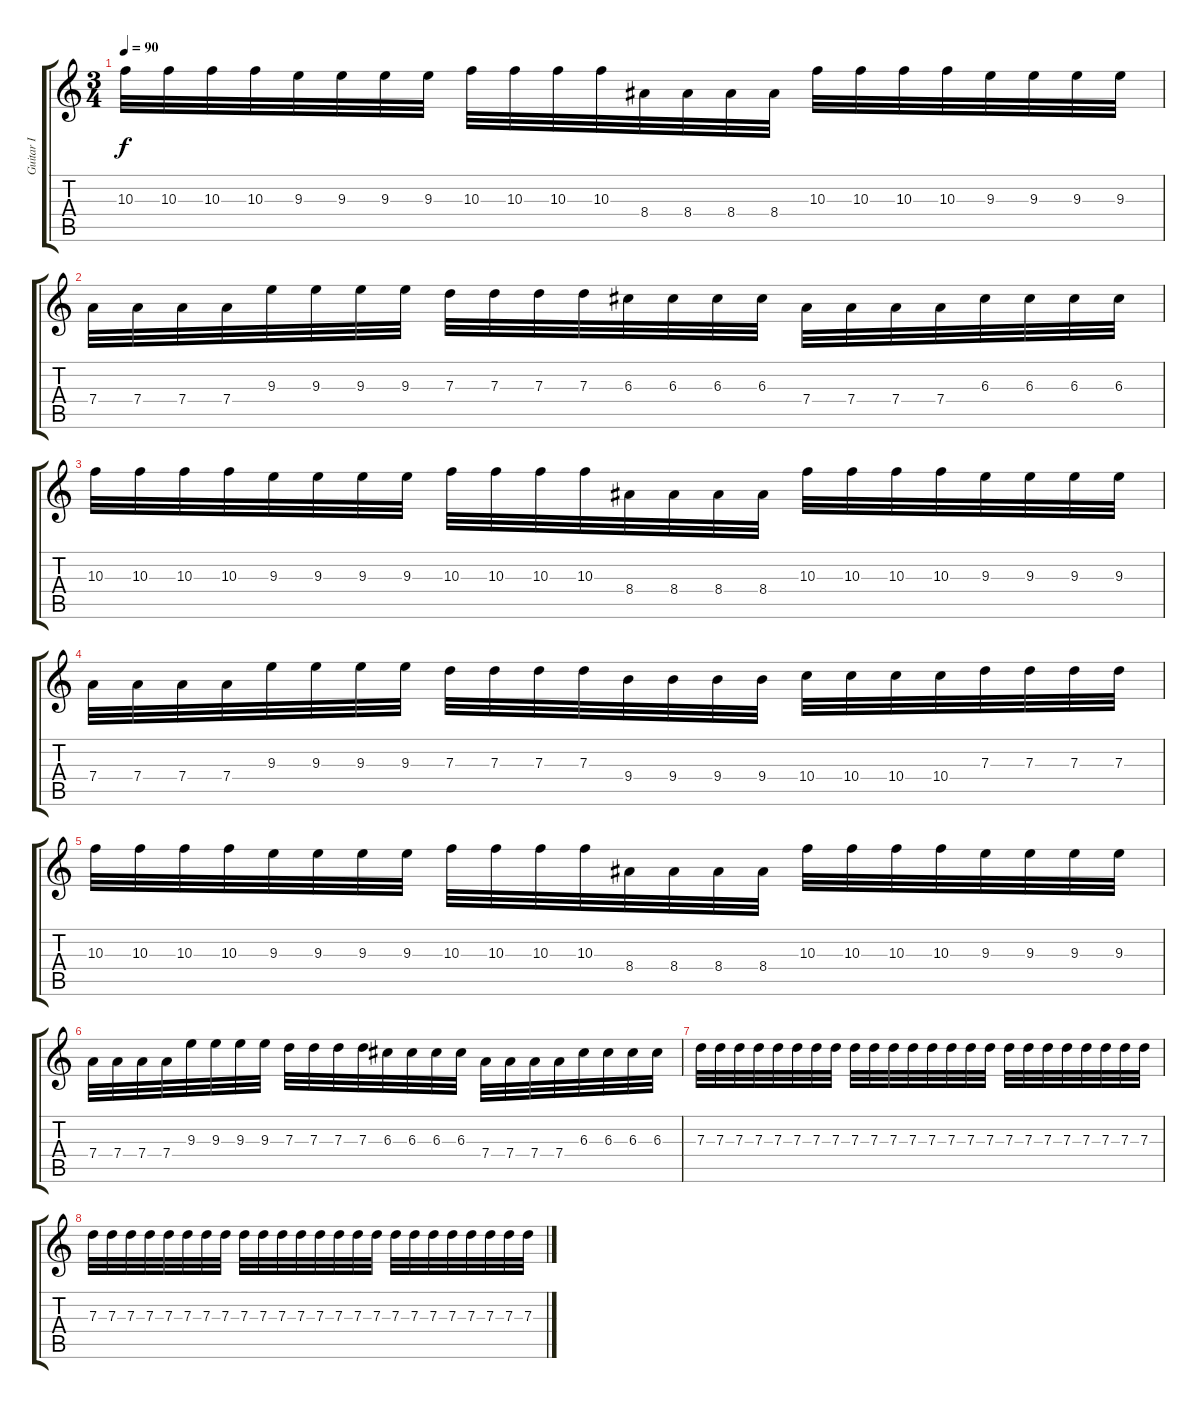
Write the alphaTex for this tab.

\track ("Guitar I" "Guitar I") {instrument distortionguitar}
\staff {score tabs}
\tuning (E4 B3 G3 D3 A2 E2) {hide}
\ts (3 4)
\tempo 90
\clef g2
\ks c
10.3.32{dy f} 10.3.32 10.3.32 10.3.32 9.3.32 9.3.32 9.3.32 9.3.32 10.3.32 10.3.32 10.3.32 10.3.32 8.4.32 8.4.32 8.4.32 8.4.32 10.3.32 10.3.32 10.3.32 10.3.32 9.3.32 9.3.32 9.3.32 9.3.32 |
7.4.32 7.4.32 7.4.32 7.4.32 9.3.32 9.3.32 9.3.32 9.3.32 7.3.32 7.3.32 7.3.32 7.3.32 6.3.32 6.3.32 6.3.32 6.3.32 7.4.32 7.4.32 7.4.32 7.4.32 6.3.32 6.3.32 6.3.32 6.3.32 |
10.3.32 10.3.32 10.3.32 10.3.32 9.3.32 9.3.32 9.3.32 9.3.32 10.3.32 10.3.32 10.3.32 10.3.32 8.4.32 8.4.32 8.4.32 8.4.32 10.3.32 10.3.32 10.3.32 10.3.32 9.3.32 9.3.32 9.3.32 9.3.32 |
7.4.32 7.4.32 7.4.32 7.4.32 9.3.32 9.3.32 9.3.32 9.3.32 7.3.32 7.3.32 7.3.32 7.3.32 9.4.32 9.4.32 9.4.32 9.4.32 10.4.32 10.4.32 10.4.32 10.4.32 7.3.32 7.3.32 7.3.32 7.3.32 |
10.3.32 10.3.32 10.3.32 10.3.32 9.3.32 9.3.32 9.3.32 9.3.32 10.3.32 10.3.32 10.3.32 10.3.32 8.4.32 8.4.32 8.4.32 8.4.32 10.3.32 10.3.32 10.3.32 10.3.32 9.3.32 9.3.32 9.3.32 9.3.32 |
7.4.32 7.4.32 7.4.32 7.4.32 9.3.32 9.3.32 9.3.32 9.3.32 7.3.32 7.3.32 7.3.32 7.3.32 6.3.32 6.3.32 6.3.32 6.3.32 7.4.32 7.4.32 7.4.32 7.4.32 6.3.32 6.3.32 6.3.32 6.3.32 |
7.3.32 7.3.32 7.3.32 7.3.32 7.3.32 7.3.32 7.3.32 7.3.32 7.3.32 7.3.32 7.3.32 7.3.32 7.3.32 7.3.32 7.3.32 7.3.32 7.3.32 7.3.32 7.3.32 7.3.32 7.3.32 7.3.32 7.3.32 7.3.32 |
7.3.32 7.3.32 7.3.32 7.3.32 7.3.32 7.3.32 7.3.32 7.3.32 7.3.32 7.3.32 7.3.32 7.3.32 7.3.32 7.3.32 7.3.32 7.3.32 7.3.32 7.3.32 7.3.32 7.3.32 7.3.32 7.3.32 7.3.32 7.3.32
